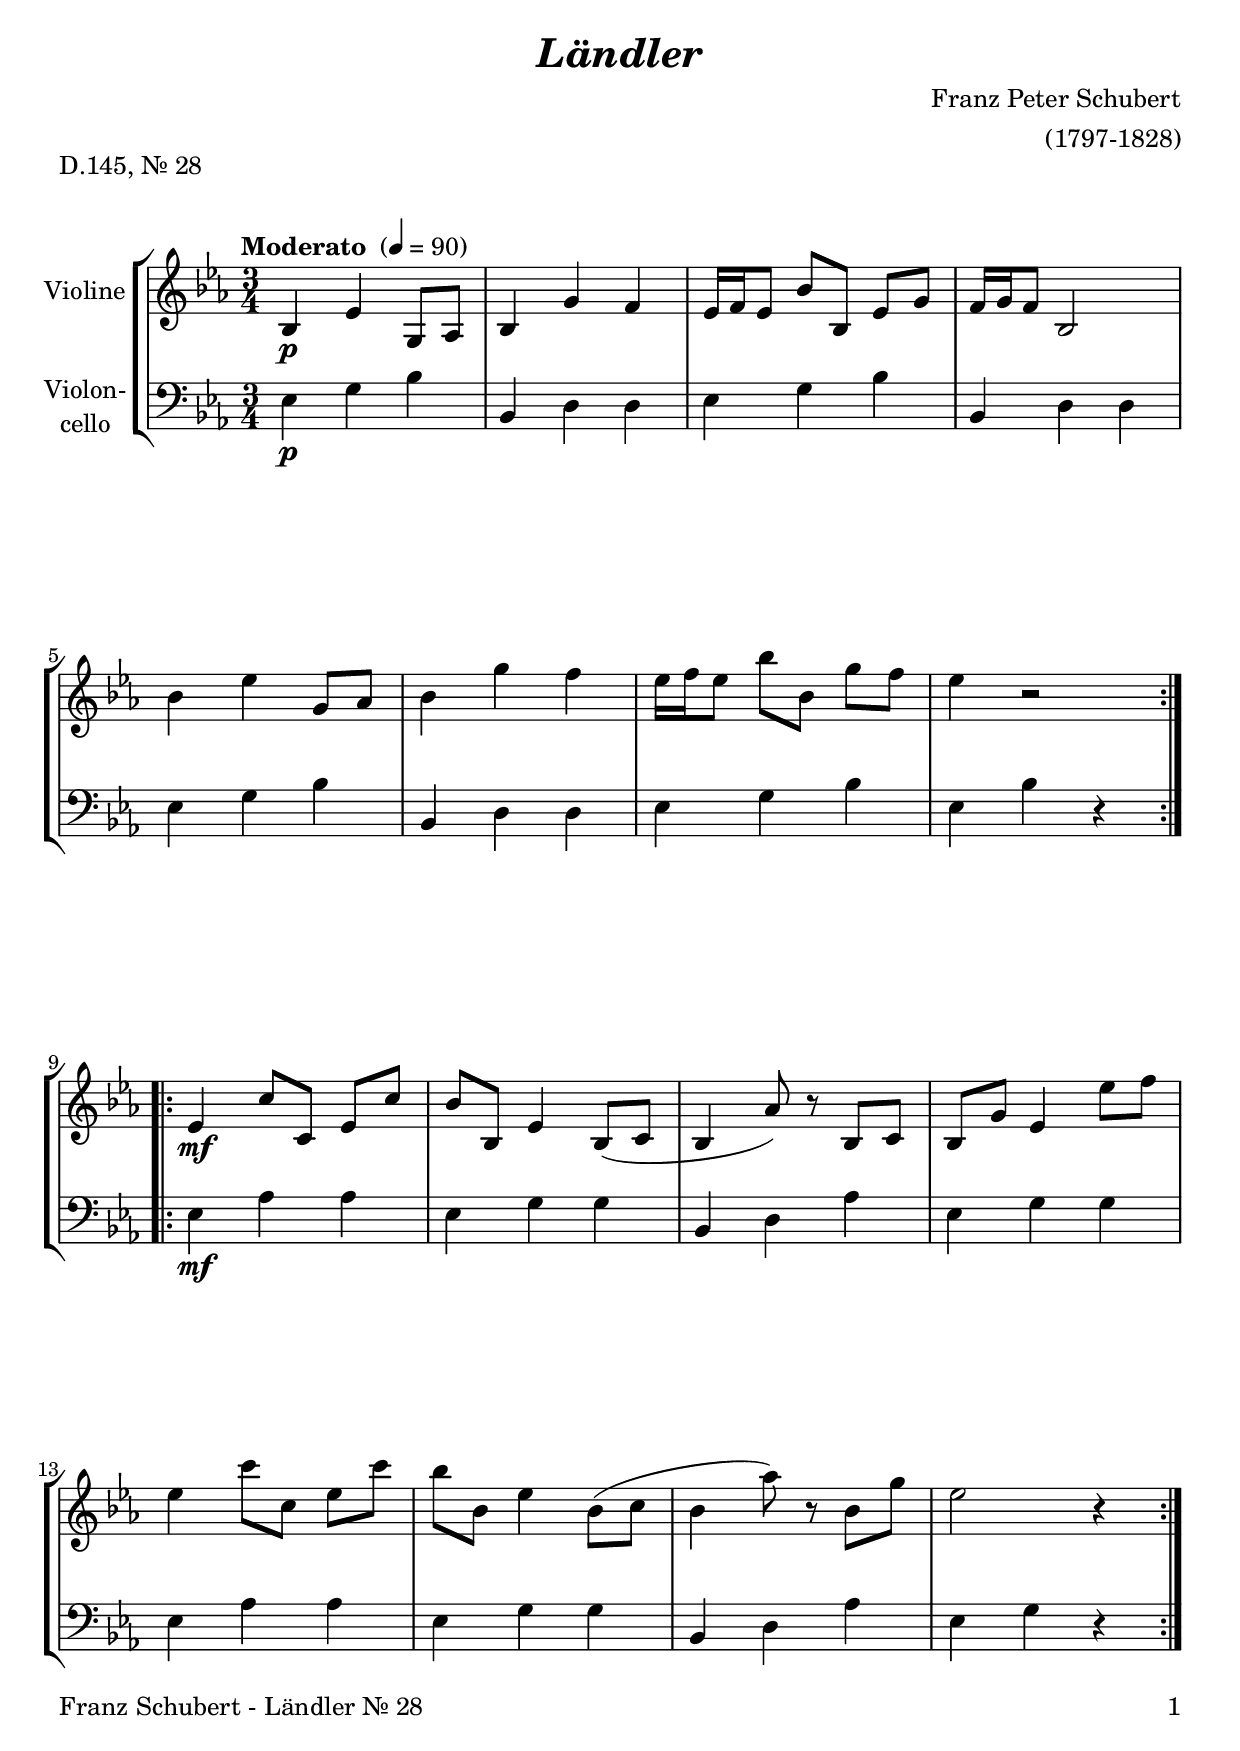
\version "2.18.2"
\include "deutsch.ly"
  
#(set-global-staff-size 22)

\header {
  title     = \markup \bold \italic "Ländler"
  composer  = "Franz Peter Schubert"
  arranger  = "(1797-1828)"
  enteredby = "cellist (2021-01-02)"
  piece     = "D.145, Nr. 28"
}

voiceconsts = {
  \key es \major
  \time 3/4
  \clef "treble"
  \numericTimeSignature
  % Set default beaming for all staves
  \set Timing.beamExceptions = #'()
  \set Timing.baseMoment     = #(ly:make-moment 1 4)
  \set Timing.beatStructure  = #'(1 1 1)
  \tempo "Moderato " 4=90
}

mivl = "violin"
%miba = "pizzicato strings"
miba = "cello"

arco = \markup \italic "arco"
dcaf = \mark \markup \box \italic "D.C. al Fine"
fine = \mark \markup \box \italic "Fine"
pizz = \markup \italic "pizz."
rall = \mark \markup \box \italic "rall."
rit  = \mark \markup \box \italic "rit."
simi = \markup \italic "simile"

va = \relative c' {
  \voiceconsts

  \repeat volta 2 {
    b4\p es g,8 as
    b4 g' f
    es16 f es8 b' b, es g
    f16 g f8 b,2

    b'4 es g,8 as
    b4 g' f
    es16 f es8 b' b, g' f
    es4 r2
  }

  \repeat volta 2 {
    es,4\mf c'8 c, es c'
    b b, es4 b8( c
    b4 as'8) r b, c
    b g' es4 es'8 f

    es4 c'8 c, es c'
    b b, es4 b8( c
    b4 as'8) r b, g'
    es2 r4
  }
}

vb = \relative c {
  \voiceconsts
  \clef "bass"
  
  \repeat volta 2 {
    es4\p g b
    b, d d
    es g b
    b, d d

    es g b
    b, d d
    es g b
    es, b' r
  }

  \repeat volta 2 {
    es,\mf as as
    es g g
    b, d as'
    es g g

    es as as
    es g g
    b, d as'
    es g r
  }
}


music = \new StaffGroup <<
      \new Staff {
	\set Staff.midiInstrument = \mivl
	\set Staff.instrumentName = \markup \center-column { "Violine" }
	\transpose es es { \va }
      }

      \new Staff {
	\set Staff.midiInstrument = \miba
	\set Staff.instrumentName = \markup \center-column { "Violon-" "cello" }
	\transpose es es { \vb }
      }
>>

\book {
   \paper {
    print-page-number = ##t
    print-first-page-number = ##t
    ragged-last-bottom = ##f
    oddHeaderMarkup = \markup \null
    evenHeaderMarkup = \markup \null
    oddFooterMarkup = \markup {
      \fill-line {
        \on-the-fly #print-page-number-check-first
        "Franz Schubert - Ländler Nr. 28" \fromproperty #'page:page-number-string
      }
    }
    evenFooterMarkup = \oddFooterMarkup
  } \score {
    \music
    \layout {}
  }

  \score {
    \unfoldRepeats \music

    \midi {
      \context {
        \Score
      }
    }
  }
}